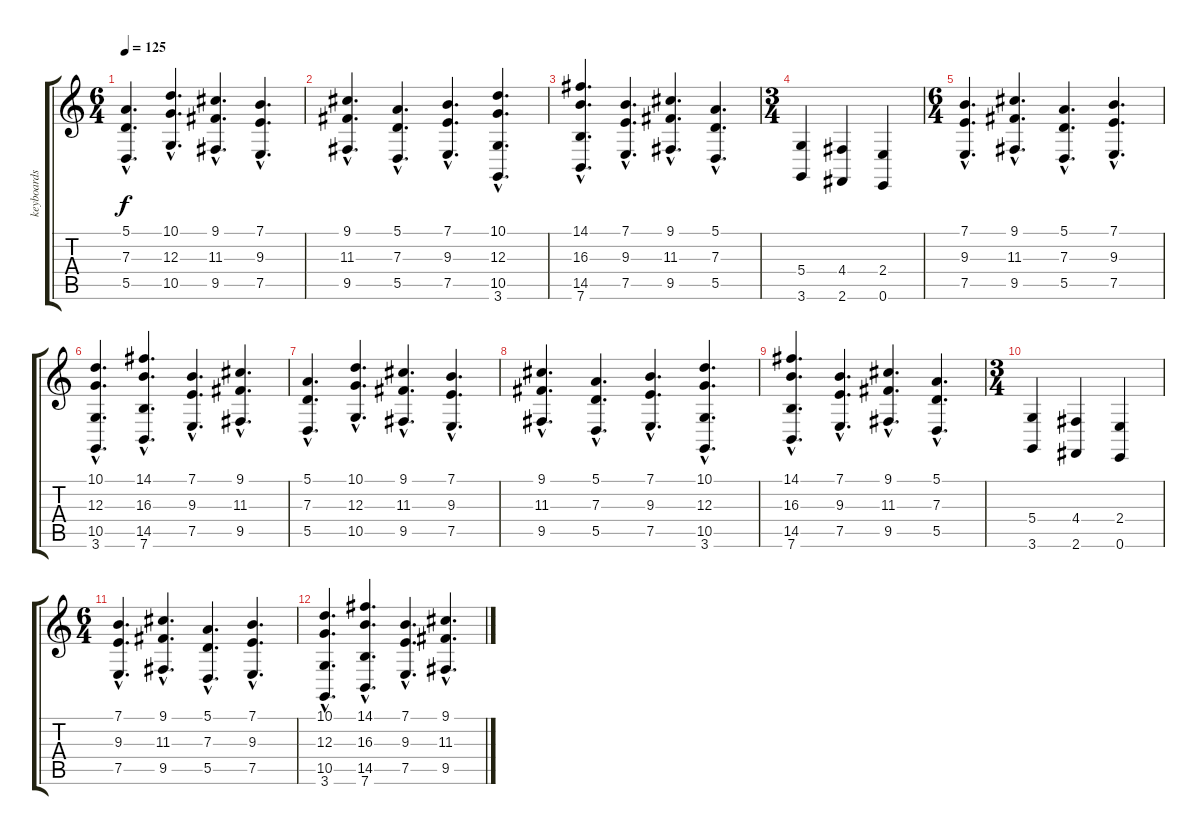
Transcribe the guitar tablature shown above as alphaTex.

\track ("keyboards" "keyboards") {instrument synthstrings2}
\staff {score tabs}
\tuning (E4 B3 G3 D3 A2 E2) {hide}
\ts (6 4)
\tempo 125
\clef g2
\ks c
(5.1{hac} 7.3{hac} 5.5{hac}).4{d dy f} (10.1{hac} 12.3{hac} 10.5{hac}).4{d} (9.1{hac} 11.3{hac} 9.5{hac}).4{d} (7.1{hac} 9.3{hac} 7.5{hac}).4{d} |
(9.1{hac} 11.3{hac} 9.5{hac}).4{d} (5.1{hac} 7.3{hac} 5.5{hac}).4{d} (7.1{hac} 9.3{hac} 7.5{hac}).4{d} (10.1{hac} 12.3{hac} 10.5{hac} 3.6{hac}).4{d} |
(14.1{hac} 16.3{hac} 14.5{hac} 7.6{hac}).4{d} (7.1{hac} 9.3{hac} 7.5{hac}).4{d} (9.1{hac} 11.3{hac} 9.5{hac}).4{d} (5.1{hac} 7.3{hac} 5.5{hac}).4{d} |
\ts (3 4)
(5.4 3.6).4{volume 6 instrument synthstrings2} (4.4 2.6).4 (2.4 0.6).4 |
\ts (6 4)
(7.1{hac} 9.3{hac} 7.5{hac}).4{d} (9.1{hac} 11.3{hac} 9.5{hac}).4{d} (5.1{hac} 7.3{hac} 5.5{hac}).4{d} (7.1{hac} 9.3{hac} 7.5{hac}).4{d} |
(10.1{hac} 12.3{hac} 10.5{hac} 3.6{hac}).4{d} (14.1{hac} 16.3{hac} 14.5{hac} 7.6{hac}).4{d} (7.1{hac} 9.3{hac} 7.5{hac}).4{d} (9.1{hac} 11.3{hac} 9.5{hac}).4{d} |
(5.1{hac} 7.3{hac} 5.5{hac}).4{d volume 3} (10.1{hac} 12.3{hac} 10.5{hac}).4{d} (9.1{hac} 11.3{hac} 9.5{hac}).4{d} (7.1{hac} 9.3{hac} 7.5{hac}).4{d} |
(9.1{hac} 11.3{hac} 9.5{hac}).4{d} (5.1{hac} 7.3{hac} 5.5{hac}).4{d} (7.1{hac} 9.3{hac} 7.5{hac}).4{d} (10.1{hac} 12.3{hac} 10.5{hac} 3.6{hac}).4{d} |
(14.1{hac} 16.3{hac} 14.5{hac} 7.6{hac}).4{d} (7.1{hac} 9.3{hac} 7.5{hac}).4{d} (9.1{hac} 11.3{hac} 9.5{hac}).4{d} (5.1{hac} 7.3{hac} 5.5{hac}).4{d} |
\ts (3 4)
(5.4 3.6).4 (4.4 2.6).4 (2.4 0.6).4 |
\ts (6 4)
(7.1{hac} 9.3{hac} 7.5{hac}).4{d volume 0} (9.1{hac} 11.3{hac} 9.5{hac}).4{d} (5.1{hac} 7.3{hac} 5.5{hac}).4{d} (7.1{hac} 9.3{hac} 7.5{hac}).4{d} |
(10.1{hac} 12.3{hac} 10.5{hac} 3.6{hac}).4{d} (14.1{hac} 16.3{hac} 14.5{hac} 7.6{hac}).4{d} (7.1{hac} 9.3{hac} 7.5{hac}).4{d} (9.1{hac} 11.3{hac} 9.5{hac}).4{d}
